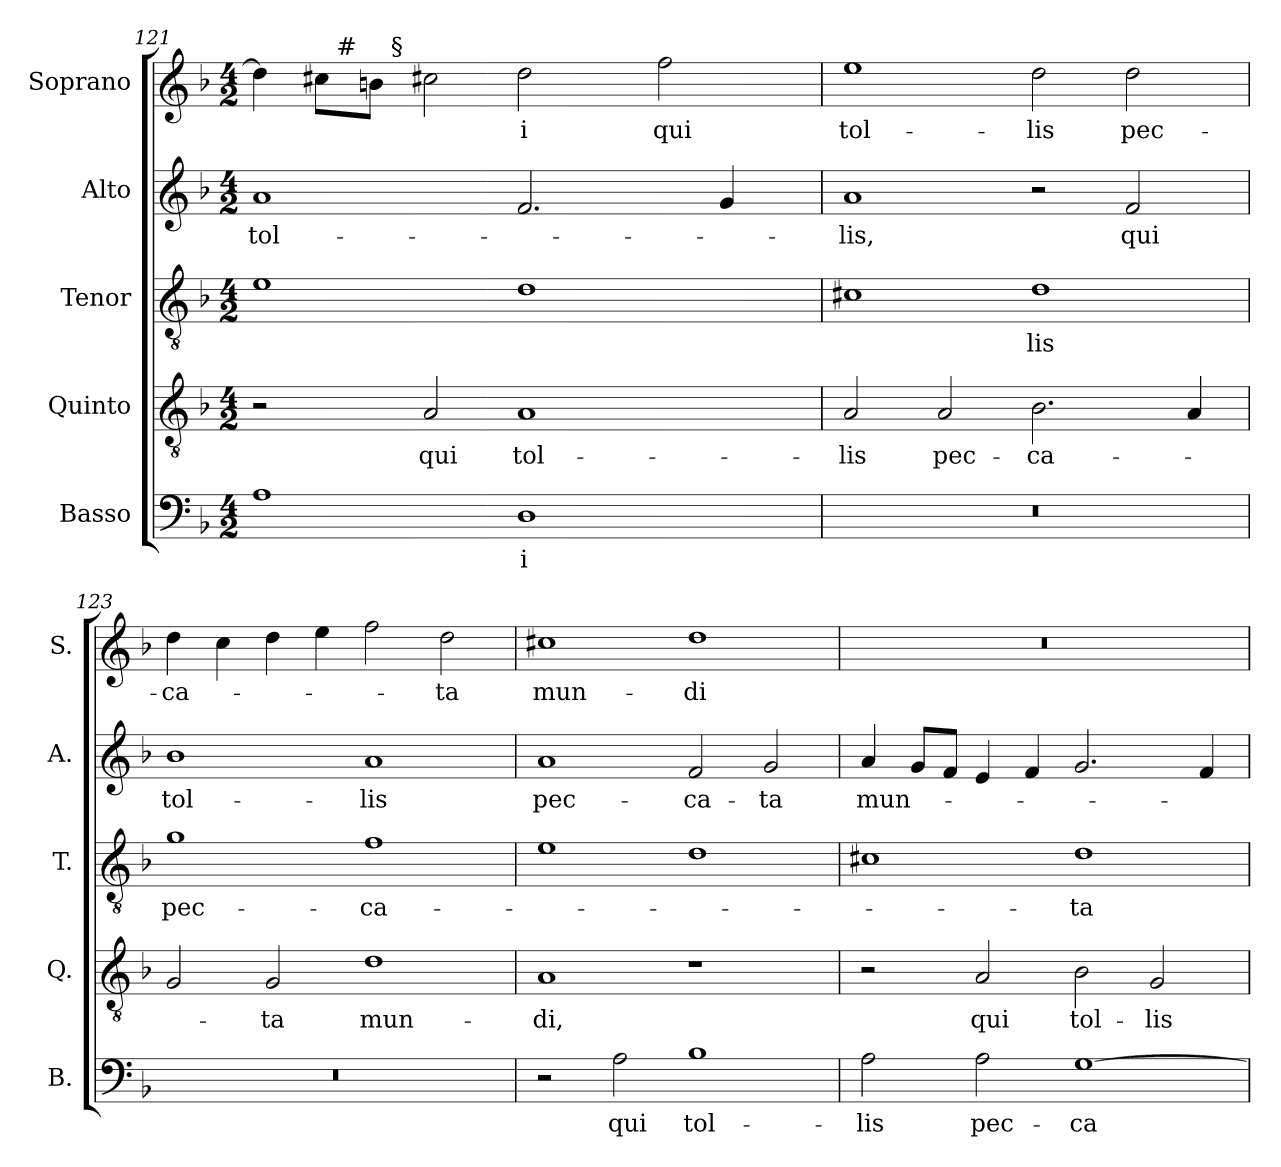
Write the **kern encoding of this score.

**kern	**text	**kern	**text	**kern	**text	**kern	**text	**kern	**text
*part5	*part5	*part4	*part4	*part3	*part3	*part2	*part2	*part1	*part1
*staff5	*staff5	*staff4	*staff4	*staff3	*staff3	*staff2	*staff2	*staff1	*staff1
*I"Basso	*	*I"Quinto	*	*I"Tenor	*	*I"Alto	*	*I"Soprano	*
*I'B.	*	*I'Q.	*	*I'T.	*	*I'A.	*	*I'S.	*
*clefF4	*	*clefGv2	*	*clefGv2	*	*clefG2	*	*clefG2	*
*	*	*ITrd7c12	*	*ITrd7c12	*	*	*	*	*
*k[b-]	*	*k[b-]	*	*k[b-]	*	*k[b-]	*	*k[b-]	*
*F:	*	*F:	*	*F:	*	*F:	*	*F:	*
*M4/2	*	*M4/2	*	*M4/2	*	*M4/2	*	*M4/2	*
=121	=121	=121	=121	=121	=121	=121	=121	=121	=121
!	!	!	!	!	!	!	!LO:LY:b:color=#000000	!	!
*	*	*	*	*	*	*	*	*^	*
*	*	*	*	*	*	*	*	*	*^	*
1Ai	.	2r	.	1Ei	.	1ai	tol-	4ddi\]	4ryy	4ryy	.
.	.	.	.	.	.	.	.	8cc#i\L	32ryy	8ryy	.
.	.	.	.	.	.	.	.	.	256ryy	.	.
!	!	!	!	!	!	!	!	!	!LO:TX:a:t=#	!	!
.	.	.	.	.	.	.	.	.	1ryy	.	.
.	.	.	.	.	.	.	.	8bi\J	.	32ryy	.
.	.	.	.	.	.	.	.	.	.	256ryy	.
!	!	!	!	!	!	!	!	!	!	!LO:TX:a:t=§	!
.	.	.	.	.	.	.	.	.	.	1ryy	.
!	!	!	!LO:LY:b:color=#000000	!	!	!	!	!	!	!	!
.	.	2AAi/	qui	.	.	.	.	2cc#Xi\	.	.	.
!	!LO:LY:b:color=#000000	!	!	!	!	!	!	!	!	!	!
!	!	!	!LO:LY:b:color=#000000	!	!	!	!	!	!	!	!
!	!	!	!	!	!	!	!	!	!	!	!LO:LY:b:color=#000000
1Di	-i	1AAi	tol-	1Di	.	2.fi/	.	2ddi\	.	.	-i
.	.	.	.	.	.	.	.	.	2ryy	.	.
.	.	.	.	.	.	.	.	.	.	2ryy	.
!	!	!	!	!	!	!	!	!	!	!	!LO:LY:b:color=#000000
.	.	.	.	.	.	.	.	2ffi\	.	.	qui
.	.	.	.	.	.	4gi/	.	.	.	.	.
.	.	.	.	.	.	.	.	.	8ryy	.	.
.	.	.	.	.	.	.	.	.	16ryy	16ryy	.
.	.	.	.	.	.	.	.	.	64..ryy	64..ryy	.
=122	=122	=122	=122	=122	=122	=122	=122	=122	=122	=122	=122
!LO:N:vis=1	!	!	!	!	!	!	!	!	!	!	!
*	*	*	*	*	*	*	*	*v	*v	*v	*
*	*	*	*	*	*	*	*	*^	*
*	*	*	*	*	*	*	*	*	*^	*
!	!	!	!LO:LY:b:color=#000000	!	!	!	!	!	!	!	!
*	*	*	*	*	*	*	*	*v	*v	*v	*
*	*	*	*	*	*	*	*	*^	*
*	*	*	*	*	*	*	*	*	*^	*
!	!	!	!	!	!	!	!LO:LY:b:color=#000000	!	!	!	!
*	*	*	*	*	*	*	*	*v	*v	*v	*
*	*	*	*	*	*	*	*	*^	*
*	*	*	*	*	*	*	*	*	*^	*
!	!	!	!	!	!	!	!	!	!	!	!LO:LY:b:color=#000000
*	*	*	*	*	*	*	*	*v	*v	*v	*
0r	.	2AAi/	-lis	1C#Xi	.	1ai	-lis,	1eei	tol-
!	!	!	!LO:LY:b:color=#000000	!	!	!	!	!	!
.	.	2AAi/	pec-	.	.	.	.	.	.
!	!	!	!LO:LY:b:color=#000000	!	!	!	!	!	!
!	!	!	!	!	!LO:LY:b:color=#000000	!	!	!	!
!	!	!	!	!	!	!	!	!	!LO:LY:b:color=#000000
.	.	2.BB-i\	-ca-	1Di	-lis	2r	.	2ddi\	-lis
!	!	!	!	!	!	!	!LO:LY:b:color=#000000	!	!
!	!	!	!	!	!	!	!	!	!LO:LY:b:color=#000000
.	.	.	.	.	.	2fi/	qui	2ddi\	pec-
.	.	4AAi/	.	.	.	.	.	.	.
!!LO:PB:g=z
=123	=123	=123	=123	=123	=123	=123	=123	=123	=123
!LO:N:vis=1	!	!	!	!	!	!	!	!	!
!	!	!	!	!	!LO:LY:b:color=#000000	!	!	!	!
!	!	!	!	!	!	!	!LO:LY:b:color=#000000	!	!
!	!	!	!	!	!	!	!	!	!LO:LY:b:color=#000000
0r	.	2GGi/	.	1Gi	pec-	1b-i	tol-	4ddi\	-ca-
.	.	.	.	.	.	.	.	4cci\	.
!	!	!	!LO:LY:b:color=#000000	!	!	!	!	!	!
.	.	2GGi/	-ta	.	.	.	.	4ddi\	.
.	.	.	.	.	.	.	.	4eei\	.
!	!	!	!LO:LY:b:color=#000000	!	!	!	!	!	!
!	!	!	!	!	!LO:LY:b:color=#000000	!	!	!	!
!	!	!	!	!	!	!	!LO:LY:b:color=#000000	!	!
.	.	1Di	mun-	1Fi	-ca-	1ai	-lis	2ffi\	.
!	!	!	!	!	!	!	!	!	!LO:LY:b:color=#000000
.	.	.	.	.	.	.	.	2ddi\	-ta
=124	=124	=124	=124	=124	=124	=124	=124	=124	=124
!	!	!	!LO:LY:b:color=#000000	!	!	!	!	!	!
!	!	!	!	!	!	!	!LO:LY:b:color=#000000	!	!
!	!	!	!	!	!	!	!	!	!LO:LY:b:color=#000000
2r	.	1AAi	-di,	1Ei	.	1ai	pec-	1cc#Xi	mun-
!	!LO:LY:b:color=#000000	!	!	!	!	!	!	!	!
2Ai\	qui	.	.	.	.	.	.	.	.
!	!LO:LY:b:color=#000000	!	!	!	!	!	!	!	!
!	!	!	!	!	!	!	!LO:LY:b:color=#000000	!	!
!	!	!	!	!	!	!	!	!	!LO:LY:b:color=#000000
1B-i	tol-	1r	.	1Di	.	2fi/	-ca-	1ddi	-di
!	!	!	!	!	!	!	!LO:LY:b:color=#000000	!	!
.	.	.	.	.	.	2gi/	-ta	.	.
=125	=125	=125	=125	=125	=125	=125	=125	=125	=125
!	!LO:LY:b:color=#000000	!	!	!	!	!	!	!	!
!	!	!	!	!	!	!	!LO:LY:b:color=#000000	!LO:N:vis=1	!
2Ai\	-lis	2r	.	1C#Xi	.	4ai/	mun-	0r	.
.	.	.	.	.	.	8gi/L	.	.	.
.	.	.	.	.	.	8fi/J	.	.	.
!	!LO:LY:b:color=#000000	!	!	!	!	!	!	!	!
!	!	!	!LO:LY:b:color=#000000	!	!	!	!	!	!
2Ai\	pec-	2AAi/	qui	.	.	4ei/	.	.	.
.	.	.	.	.	.	4fi/	.	.	.
!	!LO:LY:b:color=#000000	!	!	!	!	!	!	!	!
!	!	!	!LO:LY:b:color=#000000	!	!	!	!	!	!
!	!	!	!	!	!LO:LY:b:color=#000000	!	!	!	!
[1Gi	-ca-	2BB-i\	tol-	1Di	-ta	2.gi/	.	.	.
!	!	!	!LO:LY:b:color=#000000	!	!	!	!	!	!
.	.	2GGi/	-lis	.	.	.	.	.	.
.	.	.	.	.	.	4fi/	.	.	.
=	=	=	=	=	=	=	=	=	=
*-	*-	*-	*-	*-	*-	*-	*-	*-	*-
